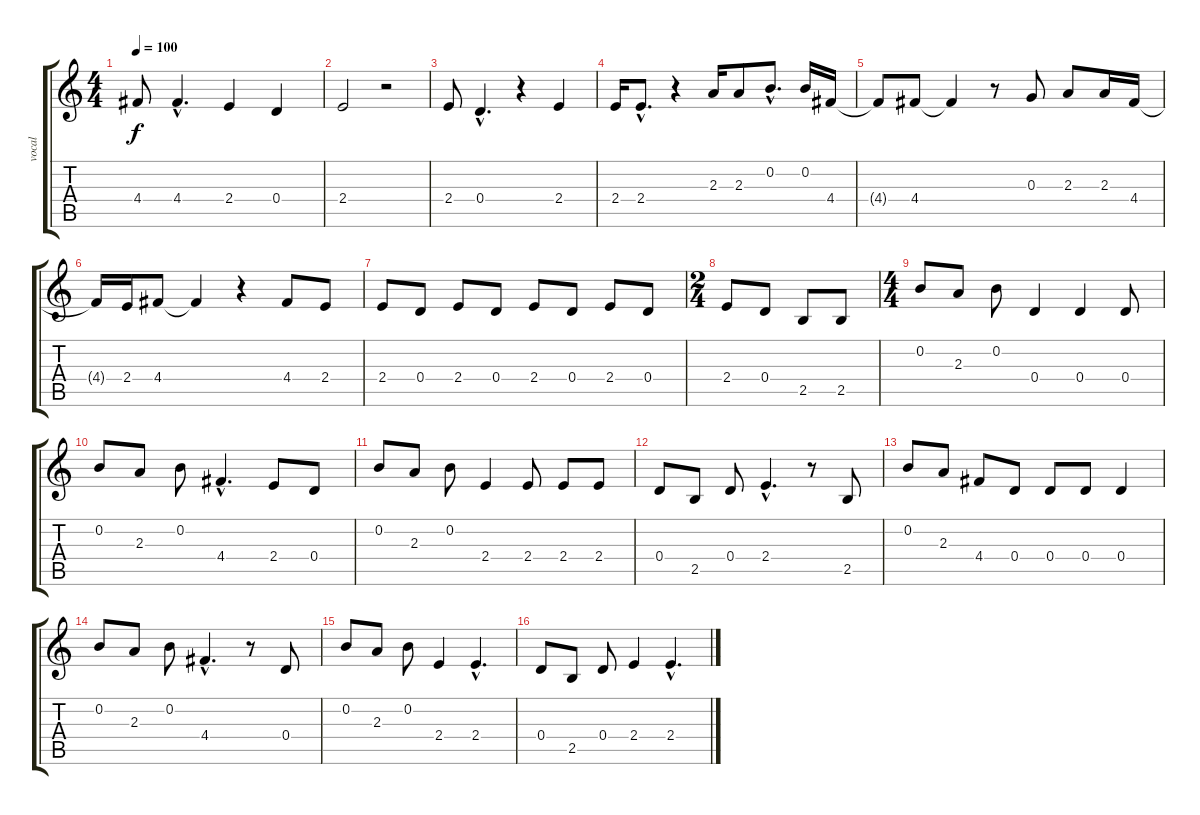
\track ("vocal" "vocal") {instrument distortionguitar}
\staff {score tabs}
\tuning (E4 B3 G3 D3 A2 E2) {hide}
\ts (4 4)
\tempo 100
\clef g2
\ks c
4.4{t}.8{dy f} 4.4{hac}.4{d} 2.4.4 0.4.4 |
2.4.2 r.2 |
2.4.8 0.4{hac}.4{d} r.4 2.4.4 |
2.4.16 2.4{hac}.8{d} r.4 2.3.16 2.3.8 0.2{hac}.8{d} 0.2.16 4.4.16 |
4.4{t}.8 4.4.8 4.4{t}.4 r.8 0.3.8 2.3.8 2.3.16 4.4.16 |
4.4{t}.16 2.4.16 4.4.8 4.4{t}.4 r.4 4.4.8 2.4.8 |
2.4.8 0.4.8 2.4.8 0.4.8 2.4.8 0.4.8 2.4.8 0.4.8 |
\ts (2 4)
2.4.8 0.4.8 2.5.8 2.5.8 |
\ts (4 4)
0.2.8 2.3.8 0.2.8 0.4.4 0.4.4 0.4.8 |
0.2.8 2.3.8 0.2.8 4.4{hac}.4{d} 2.4.8 0.4.8 |
0.2.8 2.3.8 0.2.8 2.4.4 2.4.8 2.4.8 2.4.8 |
0.4.8 2.5.8 0.4.8 2.4{hac}.4{d} r.8 2.5.8 |
0.2.8 2.3.8 4.4.8 0.4.8 0.4.8 0.4.8 0.4.4 |
0.2.8 2.3.8 0.2.8 4.4{hac}.4{d} r.8 0.4.8 |
0.2.8 2.3.8 0.2.8 2.4.4 2.4{hac}.4{d} |
0.4.8 2.5.8 0.4.8 2.4.4 2.4{hac}.4{d}
